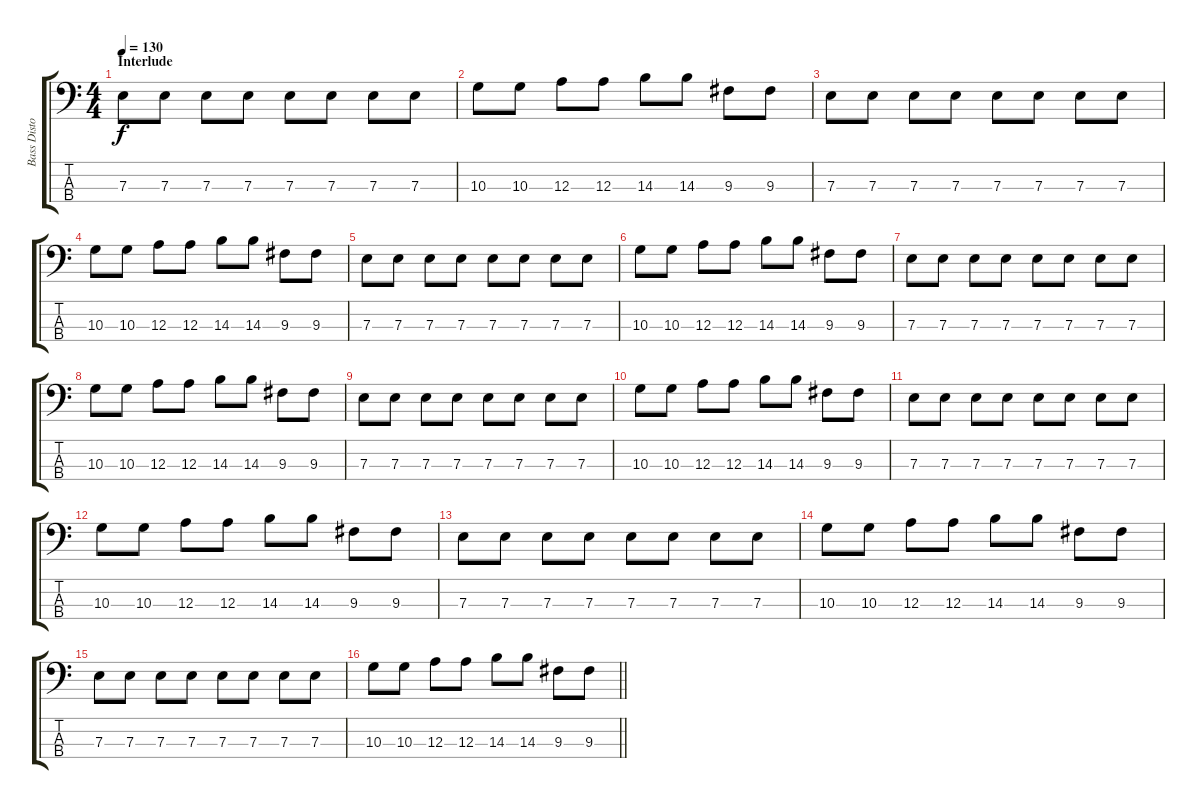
\track ("Bass Distortion" "Bass Disto") {instrument distortionguitar}
\staff {score tabs}
\tuning (G2 D2 A1 E1) {hide}
\ts (4 4)
\section ("" "Interlude")
\tempo 130
\clef f4
\ks c
7.3.8{dy f} 7.3.8 7.3.8 7.3.8 7.3.8 7.3.8 7.3.8 7.3.8 |
10.3.8 10.3.8 12.3.8 12.3.8 14.3.8 14.3.8 9.3.8 9.3.8 |
7.3.8 7.3.8 7.3.8 7.3.8 7.3.8 7.3.8 7.3.8 7.3.8 |
10.3.8 10.3.8 12.3.8 12.3.8 14.3.8 14.3.8 9.3.8 9.3.8 |
7.3.8 7.3.8 7.3.8 7.3.8 7.3.8 7.3.8 7.3.8 7.3.8 |
10.3.8 10.3.8 12.3.8 12.3.8 14.3.8 14.3.8 9.3.8 9.3.8 |
7.3.8 7.3.8 7.3.8 7.3.8 7.3.8 7.3.8 7.3.8 7.3.8 |
10.3.8 10.3.8 12.3.8 12.3.8 14.3.8 14.3.8 9.3.8 9.3.8 |
7.3.8 7.3.8 7.3.8 7.3.8 7.3.8 7.3.8 7.3.8 7.3.8 |
10.3.8 10.3.8 12.3.8 12.3.8 14.3.8 14.3.8 9.3.8 9.3.8 |
7.3.8 7.3.8 7.3.8 7.3.8 7.3.8 7.3.8 7.3.8 7.3.8 |
10.3.8 10.3.8 12.3.8 12.3.8 14.3.8 14.3.8 9.3.8 9.3.8 |
7.3.8 7.3.8 7.3.8 7.3.8 7.3.8 7.3.8 7.3.8 7.3.8 |
10.3.8 10.3.8 12.3.8 12.3.8 14.3.8 14.3.8 9.3.8 9.3.8 |
7.3.8 7.3.8 7.3.8 7.3.8 7.3.8 7.3.8 7.3.8 7.3.8 |
\barLineRight lightlight
10.3.8 10.3.8 12.3.8 12.3.8 14.3.8 14.3.8 9.3.8 9.3.8
